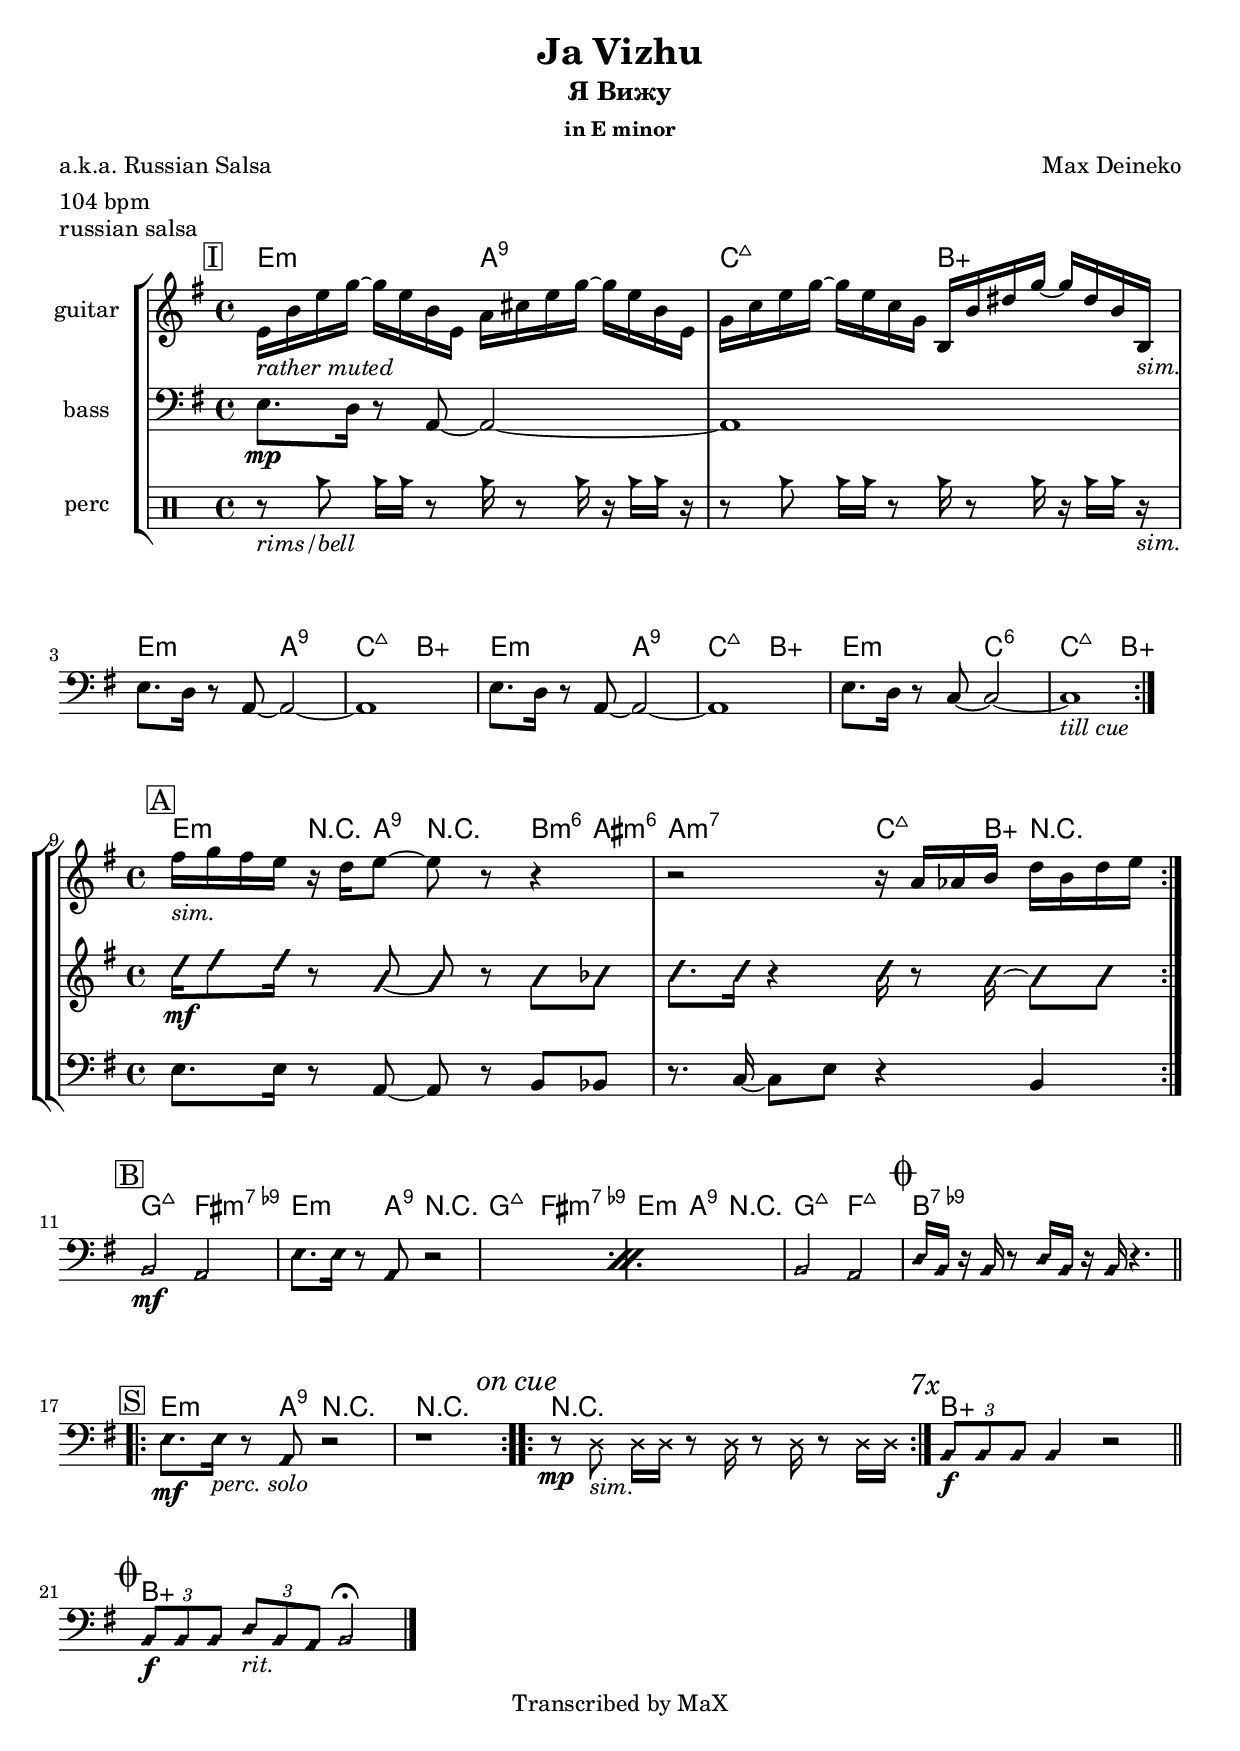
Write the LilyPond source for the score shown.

\version "2.12.3"

%
% $File$
% $HGDate: Tue, 01 Jun 2010 00:41:20 +0200 $
% $Revision$
% $Author$
%

\header {
  title = "Ja Vizhu"
  subtitle = "Я Вижу"
  subsubtitle = "in E minor"

  composer = "Max Deineko"
  poet = "a.k.a. Russian Salsa"
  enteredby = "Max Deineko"

  meter = "104 bpm"
  piece = "russian salsa"
  version = "0.1"

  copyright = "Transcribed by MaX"
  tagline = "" % or leave the lilypond line
}

harmIn = \chords {
  \set Score.skipBars = ##t
  \set Score.markFormatter = #format-mark-box-letters

  \mark \markup \box { I }

  \repeat volta 2 {
    d2:m g:9 | bes:maj a:aug |
    d2:m g:9 | bes:maj a:aug |
    d2:m g:9 | bes:maj a:aug |
    d2:m bes:6 | bes:maj a:aug |
  }

  \break
}

harmRiff = \chords {
  \set Score.skipBars = ##t
  \set Score.markFormatter = #format-mark-box-letters

  \mark \markup \box { A }

  \repeat volta 4 {
    d4:m r8 g8:9 r4 a8:m6 gis:m6 |
    g2:m7 bes8.:maj a16:aug r4 |
  }

  \break

  \mark \markup \box { B }

  \repeat unfold 2 { f2:maj e:m9- d4.:m g8:9 r2 }
  f2:maj es:maj
  \mark \markup { \musicglyph #"scripts.coda" }
  a1:7.9-

  \bar "||:"
  \break

  \mark \markup \box { S }

  \repeat volta 2 { d4.:m g8:9 r2 | r1 \mark \markup \italic{on cue} }
  \repeat volta 7 { r1 } a1:aug

  \bar "||"
  \break

  \mark \markup { \musicglyph #"scripts.coda" }
  a1:aug
  \bar "|."
}

melIn = \relative c'' {
  \set Staff.instrumentName = "guitar"
  \set Score.skipBars = ##t
  \set Score.markFormatter = #format-mark-box-letters

  \key d \minor
  \time 4/4
  \clef treble

  d,16_\markup{\italic{rather muted}} a' d f ~ f d a d,
  g b d f ~ f d a d,
  f bes d f ~ f d bes f
  a, a' cis f ~ f cis a a,_\markup{\italic{sim.}} |
}

melRiff = \relative c'' {
  \set Staff.instrumentName = "lead"
  \set Score.skipBars = ##t
  \set Score.markFormatter = #format-mark-box-letters

  \key d \minor
  \clef treble

  \repeat volta 4 {
    e16_\markup{\italic{sim.}}
    f e d r c d8 ~ d8 r r4 |
    r2 r16 g, ges a c a c d |
  }
}

bassIn = \relative c {
  \set Staff.instrumentName = "bass"
  \set Score.skipBars = ##t
  \set Score.markFormatter = #format-mark-box-letters

  \key d \minor
  \clef bass

  \repeat volta 2 {
    d8.\mp c16 r8 g ~ g2 ~ | g1 |
    d'8. c16 r8 g ~ g2 ~ | g1 |
    d'8. c16 r8 g ~ g2 ~ | g1 |
    d'8. c16 r8 bes ~ bes2 ~ | bes1_\markup{\italic{till cue}} |
  }
}

bassRiff = \relative c {
  \set Staff.instrumentName = "bass"
  \set Score.skipBars = ##t
  \set Score.markFormatter = #format-mark-box-letters

  \key d \minor
  \clef bass

  \repeat volta 4 {
    d8. d16 r8 g, ~ g8 r a as |
    r8. bes16 ~ bes8 d r4 a|
  }

  \override NoteHead #'style = #'diamond
  \repeat percent 2 {
    a2\mf g2 | d'8. d16 r8 g, r2 |
  }
  a2 g2 | c16 a r a r8 c16 a r a r4. |

  \repeat volta 2 {
    d8.\mf d16_\markup{\italic{perc. solo}}
    r8 g, r2 | r1
  }
  \override NoteHead #'style = #'cross
  \repeat volta 7 {
    r8\mp c_\markup{\italic{sim.}} c16 c r8 c16 r8 c16 r8 c16 c \mark \markup \italic{7x} |
  }
  \override NoteHead #'style = #'diamond
  \times 2/3 { a8\f a a } a4 r2 |

  \times 2/3 { a8\f a a } \times 2/3 { c8_\markup{\italic{rit.}} a g } a2\fermata |
}

percIn = \drummode {
  \set Staff.instrumentName = "perc"
  r8_\markup{\italic{rims/bell}} cb cb16 cb r8 cb16 r8 cb16 r cb16 cb r |
  r8 cb cb16 cb r8 cb16 r8 cb16 r cb16 cb r_\markup{\italic{sim.}} |
}

percRiff = \relative c'' {
  \set Staff.instrumentName = "guitar"
  \set Score.skipBars = ##t
  \set Score.markFormatter = #format-mark-box-letters

  \key d \minor
  %\time 4/4
  \clef treble

  \override NoteHead #'style = #'slash

  \repeat volta 4 {
    c16\mf d8 d16 r8 g,8 ~ g8 r a as |
    bes8. bes16 r4 bes16 r8 a16 ~ a8 a |
  }
}

\score {
  \transpose d e {
    \new StaffGroup = "intro" <<
      \new ChordNames = "chords" \harmIn
      \new Staff = "guitar" \melIn
      \new Staff = "bass" \bassIn
      \new DrumStaff = "perc" \percIn
    >>
    \new StaffGroup = "riff" <<
      \new ChordNames = "chords" \harmRiff
      \new Staff = "lead" \melRiff
      \new Staff = "guitar" \percRiff
      \new Staff = "bass" \bassRiff
    >>
  }
}

\markup {
  \huge{
    \smallCaps{ Form: }
    \column{
      \line{ \hspace #0.2 \bold{I} \hspace #5.0 perc -> bass -> guitar -> lead -> cue }
      \line{ \bold{A} \hspace #5.0 8T instr + 8T verse}
      \line{ \bold{B} \hspace #5.0 ref}
      \line{ \bold{A} \hspace #5.0 8T instr + 8T verse}
      \line{ \bold{B} \hspace #5.0 ref}
      \line{ \bold{A} \hspace #5.0 solo 1 till cue }
      \line{ \bold{S} \hspace #5.0 perc solo }
      \line{ \bold{A} \hspace #5.0 solo 2 till cue }
      \line{ \bold{B into Coda} }
    }
  }
}

\layout {
  ragged-last = ##t
  \context { \RemoveEmptyStaffContext }
}
